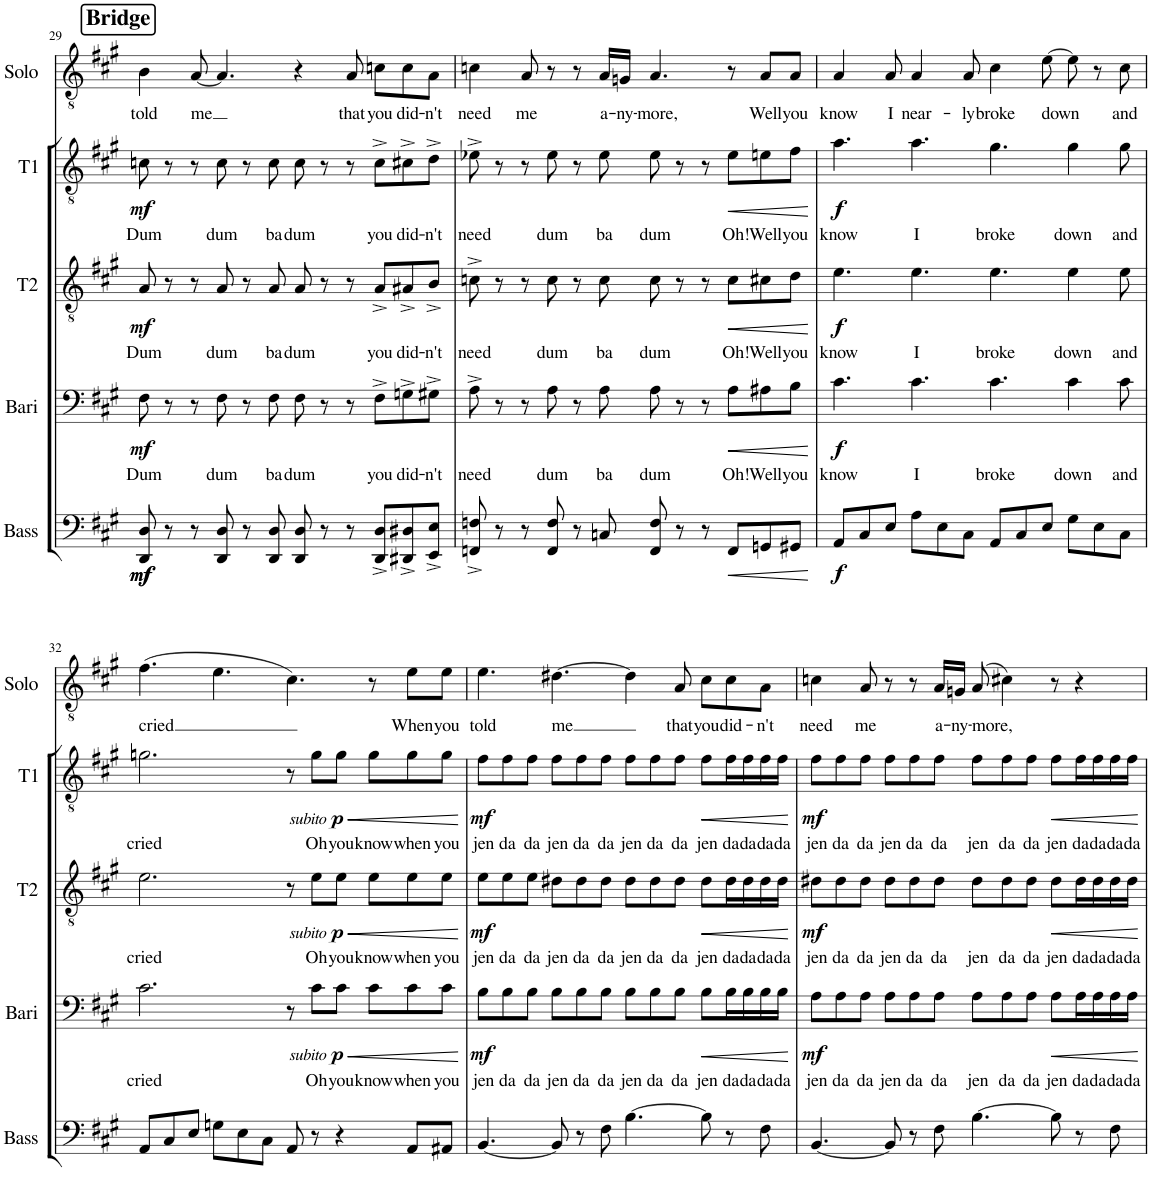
**kern	**dynam	**kern	**text	**dynam	**kern	**text	**dynam	**kern	**text	**dynam	**kern	**text
*part5	*part5	*part4	*part4	*part4	*part3	*part3	*part3	*part2	*part2	*part2	*part1	*part1
*staff5	*staff5	*staff4	*staff4	*staff4	*staff3	*staff3	*staff3	*staff2	*staff2	*staff2	*staff1	*staff1
*I"Bass	*	*I"Baritone	*	*	*I"Tenor 2	*	*	*I"Tenor 1	*	*	*I"Solo	*
*I'Bass	*	*I'Bari	*	*	*I'T2	*	*	*I'T1	*	*	*I'Solo	*
!!LO:PB:g=z
*clefF4	*	*clefF4	*	*	*clefGv2	*	*	*clefGv2	*	*	*clefGv2	*
*k[f#c#g#]	*	*k[f#c#g#]	*	*	*k[f#c#g#]	*	*	*k[f#c#g#]	*	*	*k[f#c#g#]	*
*M12/8	*	*M12/8	*	*	*M12/8	*	*	*M12/8	*	*	*M12/8	*
!!LO:REH:place=s1:a:B:cj:fs=14:t=Bridge
=29	=29	=29	=29	=29	=29	=29	=29	=29	=29	=29	=29	=29
!	!LO:DY:b	!	!LO:LY:b	!	!	!LO:LY:b	!	!	!LO:LY:b	!	!	!LO:LY:b
!	!LO:DY:n=1:b	!	!	!LO:DY:b	!	!	!LO:DY:b	!	!	!LO:DY:b	!	!
8DD/ 8D/	mf mf	8F#\	Dum	mf	8A/	Dum	mf	8cn\	Dum	mf	4B\	told
8r	.	8r	.	.	8r	.	.	8r	.	.	.	.
!	!	!	!	!	!	!	!	!	!	!	!	!LO:LY:b
8r	.	8r	.	.	8r	.	.	8r	.	.	[8A/	me
!	!	!	!LO:LY:b	!	!	!LO:LY:b	!	!	!LO:LY:b	!	!	!
8DD/ 8D/	.	8F#\	dum	.	8A/	dum	.	8c\	dum	.	4.A/]	.
8r	.	8r	.	.	8r	.	.	8r	.	.	.	.
!	!	!	!LO:LY:b	!	!	!LO:LY:b	!	!	!LO:LY:b	!	!	!
8DD/ 8D/	.	8F#\	ba	.	8A/	ba	.	8c\	ba	.	.	.
!	!	!	!LO:LY:b	!	!	!LO:LY:b	!	!	!LO:LY:b	!	!	!
8DD/ 8D/	.	8F#\	dum	.	8A/	dum	.	8c\	dum	.	4r	.
8r	.	8r	.	.	8r	.	.	8r	.	.	.	.
!	!	!	!	!	!	!	!	!	!	!	!	!LO:LY:b
8r	.	8r	.	.	8r	.	.	8r	.	.	8A/	that
!	!	!	!LO:LY:b	!	!	!LO:LY:b	!	!	!LO:LY:b	!	!	!LO:LY:b
8DD/^ 8D/^L	.	8F#^\L	you	.	8A^/L	you	.	8c^\L	you	.	8cn\L	you
!	!	!	!LO:LY:b	!	!	!LO:LY:b	!	!	!LO:LY:b	!	!	!LO:LY:b
8DD#X/^ 8D#X/^	.	8Gn^\	did-	.	8A#X^/	did-	.	8c#X^\	did-	.	8c\	did-
!	!	!	!LO:LY:b	!	!	!LO:LY:b	!	!	!LO:LY:b	!	!	!LO:LY:b
8EE/^ 8E/^J	.	8G#X^\J	-n't	.	8B^/J	-n't	.	8d^\J	-n't	.	8A\J	-n't
=30	=30	=30	=30	=30	=30	=30	=30	=30	=30	=30	=30	=30
!	!	!	!LO:LY:b	!	!	!LO:LY:b	!	!	!LO:LY:b	!	!	!LO:LY:b
8FFn/^ 8Fn/^	.	8A^\	need	.	8cn^\	need	.	8e-X^\	need	.	4cn\	need
8r	.	8r	.	.	8r	.	.	8r	.	.	.	.
!	!	!	!	!	!	!	!	!	!	!	!	!LO:LY:b
8r	.	8r	.	.	8r	.	.	8r	.	.	8A/	me
!	!	!	!LO:LY:b	!	!	!LO:LY:b	!	!	!LO:LY:b	!	!	!
8FF/ 8F/	.	8A\	dum	.	8c\	dum	.	8e-\	dum	.	8r	.
8r	.	8r	.	.	8r	.	.	8r	.	.	8r	.
!	!	!	!LO:LY:b	!	!	!LO:LY:b	!	!	!LO:LY:b	!	!	!LO:LY:b
8Cn/	.	8A\	ba	.	8c\	ba	.	8e-\	ba	.	16A/LL	a-
!	!	!	!	!	!	!	!	!	!	!	!	!LO:LY:b
.	.	.	.	.	.	.	.	.	.	.	16Gn/JJ	-ny-
!	!	!	!LO:LY:b	!	!	!LO:LY:b	!	!	!LO:LY:b	!	!	!LO:LY:b
8FF/ 8F/	.	8A\	dum	.	8c\	dum	.	8e-\	dum	.	4.A/	-more,
8r	.	8r	.	.	8r	.	.	8r	.	.	.	.
8r	.	8r	.	.	8r	.	.	8r	.	.	.	.
!	!LO:HP:b	!	!LO:LY:b	!LO:HP:b	!	!LO:LY:b	!LO:HP:b	!	!LO:LY:b	!LO:HP:b	!	!
8FF/L	<	8A\L	Oh!	<	8c\L	Oh!	<	8e-\L	Oh!	<	8r	.
!	!	!	!LO:LY:b	!	!	!LO:LY:b	!	!	!LO:LY:b	!	!	!LO:LY:b
8GGn/	.	8A#X\	Well	.	8c#X\	Well	.	8en\	Well	.	8A/L	Well
!	!	!	!LO:LY:b	!	!	!LO:LY:b	!	!	!LO:LY:b	!	!	!LO:LY:b
8GG#X/J	.	8B\J	you	.	8d\J	you	.	8f#\J	you	.	8A/J	you
.	[	.	.	[	.	.	[	.	.	[	.	.
=31	=31	=31	=31	=31	=31	=31	=31	=31	=31	=31	=31	=31
!	!LO:DY:b	!	!LO:LY:b	!LO:DY:b	!	!LO:LY:b	!LO:DY:b	!	!LO:LY:b	!LO:DY:b	!	!LO:LY:b
8AA/L	f	4.c#\	know	f	4.e\	know	f	4.a\	know	f	4A/	know
8C#/	.	.	.	.	.	.	.	.	.	.	.	.
!	!	!	!	!	!	!	!	!	!	!	!	!LO:LY:b
8E/J	.	.	.	.	.	.	.	.	.	.	8A/	I
!	!	!	!LO:LY:b	!	!	!LO:LY:b	!	!	!LO:LY:b	!	!	!LO:LY:b
8A\L	.	4.c#\	I	.	4.e\	I	.	4.a\	I	.	4A/	near-
8E\	.	.	.	.	.	.	.	.	.	.	.	.
!	!	!	!	!	!	!	!	!	!	!	!	!LO:LY:b
8C#\J	.	.	.	.	.	.	.	.	.	.	8A/	-ly
!	!	!	!LO:LY:b	!	!	!LO:LY:b	!	!	!LO:LY:b	!	!	!LO:LY:b
8AA/L	.	4.c#\	broke	.	4.e\	broke	.	4.g#\	broke	.	4c#\	broke
8C#/	.	.	.	.	.	.	.	.	.	.	.	.
!	!	!	!	!	!	!	!	!	!	!	!	!LO:LY:b
8E/J	.	.	.	.	.	.	.	.	.	.	[8e\	down
!	!	!	!LO:LY:b	!	!	!LO:LY:b	!	!	!LO:LY:b	!	!	!
8G#\L	.	4c#\	down	.	4e\	down	.	4g#\	down	.	8e\]	.
8E\	.	.	.	.	.	.	.	.	.	.	8r	.
!	!	!	!LO:LY:b	!	!	!LO:LY:b	!	!	!LO:LY:b	!	!	!LO:LY:b
8C#\J	.	8c#\	and	.	8e\	and	.	8g#\	and	.	8c#\	and
!!LO:LB:g=z
=32	=32	=32	=32	=32	=32	=32	=32	=32	=32	=32	=32	=32
!	!	!	!LO:LY:b	!	!	!LO:LY:b	!	!	!LO:LY:b	!	!	!LO:LY:b
8AA/L	.	2.c#\	cried	.	2.e\	cried	.	2.gn\	cried	.	(4.f#\	cried
8C#/	.	.	.	.	.	.	.	.	.	.	.	.
8E/J	.	.	.	.	.	.	.	.	.	.	.	.
8Gn\L	.	.	.	.	.	.	.	.	.	.	4.e\	.
8E\	.	.	.	.	.	.	.	.	.	.	.	.
8C#\J	.	.	.	.	.	.	.	.	.	.	.	.
8AA/	.	8r	.	.	8r	.	.	8r	.	.	4.c#\)	.
!	!	!	!LO:LY:b	!LO:HP:b	!	!LO:LY:b	!LO:HP:b	!	!LO:LY:b	!LO:HP:b	!	!
!	!	!	!	!LO:DY:n=1:b	!	!	!	!	!	!	!	!
!	!	!	!	!LO:DY:n=2:b	!	!	!LO:DY:n=1:b	!	!	!	!	!
!	!	!	!	!	!	!	!LO:DY:n=2:b	!	!	!LO:DY:n=1:b	!	!
!	!	!	!	!	!	!	!	!	!	!LO:DY:n=2:b	!	!
8r	.	8c#\L	Oh	< other-dynamics p	8e\L	Oh	< other-dynamics p	8g\L	Oh	< other-dynamics p	.	.
!	!	!	!LO:LY:b	!	!	!LO:LY:b	!	!	!LO:LY:b	!	!	!
4r	.	8c#\J	you	.	8e\J	you	.	8g\J	you	.	.	.
!	!	!	!LO:LY:b	!	!	!LO:LY:b	!	!	!LO:LY:b	!	!	!
.	.	8c#\L	know	.	8e\L	know	.	8g\L	know	.	8r	.
!	!	!	!LO:LY:b	!	!	!LO:LY:b	!	!	!LO:LY:b	!	!	!LO:LY:b
8AA/L	.	8c#\	when	.	8e\	when	.	8g\	when	.	8e\L	When
!	!	!	!LO:LY:b	!	!	!LO:LY:b	!	!	!LO:LY:b	!	!	!LO:LY:b
8AA#X/J	.	8c#\J	you	.	8e\J	you	.	8g\J	you	.	8e\J	you
.	.	.	.	[	.	.	[	.	.	[	.	.
=33	=33	=33	=33	=33	=33	=33	=33	=33	=33	=33	=33	=33
!	!	!	!LO:LY:b	!LO:DY:b	!	!LO:LY:b	!LO:DY:b	!	!LO:LY:b	!LO:DY:b	!	!LO:LY:b
[4.BB/	.	8B\L	jen	mf	8e\L	jen	mf	8f#\L	jen	mf	4.e\	told
!	!	!	!LO:LY:b	!	!	!LO:LY:b	!	!	!LO:LY:b	!	!	!
.	.	8B\	da	.	8e\	da	.	8f#\	da	.	.	.
!	!	!	!LO:LY:b	!	!	!LO:LY:b	!	!	!LO:LY:b	!	!	!
.	.	8B\J	da	.	8e\J	da	.	8f#\J	da	.	.	.
!	!	!	!LO:LY:b	!	!	!LO:LY:b	!	!	!LO:LY:b	!	!	!LO:LY:b
8BB/]	.	8B\L	jen	.	8d#X\L	jen	.	8f#\L	jen	.	[4.d#X\	me
!	!	!	!LO:LY:b	!	!	!LO:LY:b	!	!	!LO:LY:b	!	!	!
8r	.	8B\	da	.	8d#\	da	.	8f#\	da	.	.	.
!	!	!	!LO:LY:b	!	!	!LO:LY:b	!	!	!LO:LY:b	!	!	!
8F#\	.	8B\J	da	.	8d#\J	da	.	8f#\J	da	.	.	.
!	!	!	!LO:LY:b	!	!	!LO:LY:b	!	!	!LO:LY:b	!	!	!
[4.B\	.	8B\L	jen	.	8d#\L	jen	.	8f#\L	jen	.	4d#\]	.
!	!	!	!LO:LY:b	!	!	!LO:LY:b	!	!	!LO:LY:b	!	!	!
.	.	8B\	da	.	8d#\	da	.	8f#\	da	.	.	.
!	!	!	!LO:LY:b	!	!	!LO:LY:b	!	!	!LO:LY:b	!	!	!LO:LY:b
.	.	8B\J	da	.	8d#\J	da	.	8f#\J	da	.	8A/	that
!	!	!	!LO:LY:b	!LO:HP:b	!	!LO:LY:b	!LO:HP:b	!	!LO:LY:b	!LO:HP:b	!	!LO:LY:b
8B\]	.	8B\L	jen	<	8d#\L	jen	<	8f#\L	jen	<	8c#\L	you
!	!	!	!LO:LY:b	!	!	!LO:LY:b	!	!	!LO:LY:b	!	!	!LO:LY:b
8r	.	16B\L	da	.	16d#\L	da	.	16f#\L	da	.	8c#\	did-
!	!	!	!LO:LY:b	!	!	!LO:LY:b	!	!	!LO:LY:b	!	!	!
.	.	16B\	da	.	16d#\	da	.	16f#\	da	.	.	.
!	!	!	!LO:LY:b	!	!	!LO:LY:b	!	!	!LO:LY:b	!	!	!LO:LY:b
8F#\	.	16B\	da	.	16d#\	da	.	16f#\	da	.	8A\J	-n't
!	!	!	!LO:LY:b	!	!	!LO:LY:b	!	!	!LO:LY:b	!	!	!
.	.	16B\JJ	da	.	16d#\JJ	da	.	16f#\JJ	da	.	.	.
.	.	.	.	[	.	.	[	.	.	[	.	.
=34	=34	=34	=34	=34	=34	=34	=34	=34	=34	=34	=34	=34
!	!	!	!LO:LY:b	!LO:DY:b	!	!LO:LY:b	!LO:DY:b	!	!LO:LY:b	!LO:DY:b	!	!LO:LY:b
[4.BB/	.	8A\L	jen	mf	8d#X\L	jen	mf	8f#\L	jen	mf	4cn\	need
!	!	!	!LO:LY:b	!	!	!LO:LY:b	!	!	!LO:LY:b	!	!	!
.	.	8A\	da	.	8d#\	da	.	8f#\	da	.	.	.
!	!	!	!LO:LY:b	!	!	!LO:LY:b	!	!	!LO:LY:b	!	!	!LO:LY:b
.	.	8A\J	da	.	8d#\J	da	.	8f#\J	da	.	8A/	me
!	!	!	!LO:LY:b	!	!	!LO:LY:b	!	!	!LO:LY:b	!	!	!
8BB/]	.	8A\L	jen	.	8d#\L	jen	.	8f#\L	jen	.	8r	.
!	!	!	!LO:LY:b	!	!	!LO:LY:b	!	!	!LO:LY:b	!	!	!
8r	.	8A\	da	.	8d#\	da	.	8f#\	da	.	8r	.
!	!	!	!LO:LY:b	!	!	!LO:LY:b	!	!	!LO:LY:b	!	!	!LO:LY:b
8F#\	.	8A\J	da	.	8d#\J	da	.	8f#\J	da	.	16A/LL	a-
!	!	!	!	!	!	!	!	!	!	!	!	!LO:LY:b
.	.	.	.	.	.	.	.	.	.	.	16Gn/JJ	-ny-
!	!	!	!LO:LY:b	!	!	!LO:LY:b	!	!	!LO:LY:b	!	!	!LO:LY:b
[4.B\	.	8A\L	jen	.	8d#\L	jen	.	8f#\L	jen	.	(8A/	-more,
!	!	!	!LO:LY:b	!	!	!LO:LY:b	!	!	!LO:LY:b	!	!	!
.	.	8A\	da	.	8d#\	da	.	8f#\	da	.	4c#X\)	.
!	!	!	!LO:LY:b	!	!	!LO:LY:b	!	!	!LO:LY:b	!	!	!
.	.	8A\J	da	.	8d#\J	da	.	8f#\J	da	.	.	.
!	!	!	!LO:LY:b	!LO:HP:b	!	!LO:LY:b	!LO:HP:b	!	!LO:LY:b	!LO:HP:b	!	!
8B\]	.	8A\L	jen	<	8d#\L	jen	<	8f#\L	jen	<	8r	.
!	!	!	!LO:LY:b	!	!	!LO:LY:b	!	!	!LO:LY:b	!	!	!
8r	.	16A\L	da	.	16d#\L	da	.	16f#\L	da	.	4r	.
!	!	!	!LO:LY:b	!	!	!LO:LY:b	!	!	!LO:LY:b	!	!	!
.	.	16A\	da	.	16d#\	da	.	16f#\	da	.	.	.
!	!	!	!LO:LY:b	!	!	!LO:LY:b	!	!	!LO:LY:b	!	!	!
8F#\	.	16A\	da	.	16d#\	da	.	16f#\	da	.	.	.
!	!	!	!LO:LY:b	!	!	!LO:LY:b	!	!	!LO:LY:b	!	!	!
.	.	16A\JJ	da	.	16d#\JJ	da	.	16f#\JJ	da	.	.	.
.	.	.	.	[	.	.	[	.	.	[	.	.
=	=	=	=	=	=	=	=	=	=	=	=	=
*-	*-	*-	*-	*-	*-	*-	*-	*-	*-	*-	*-	*-
